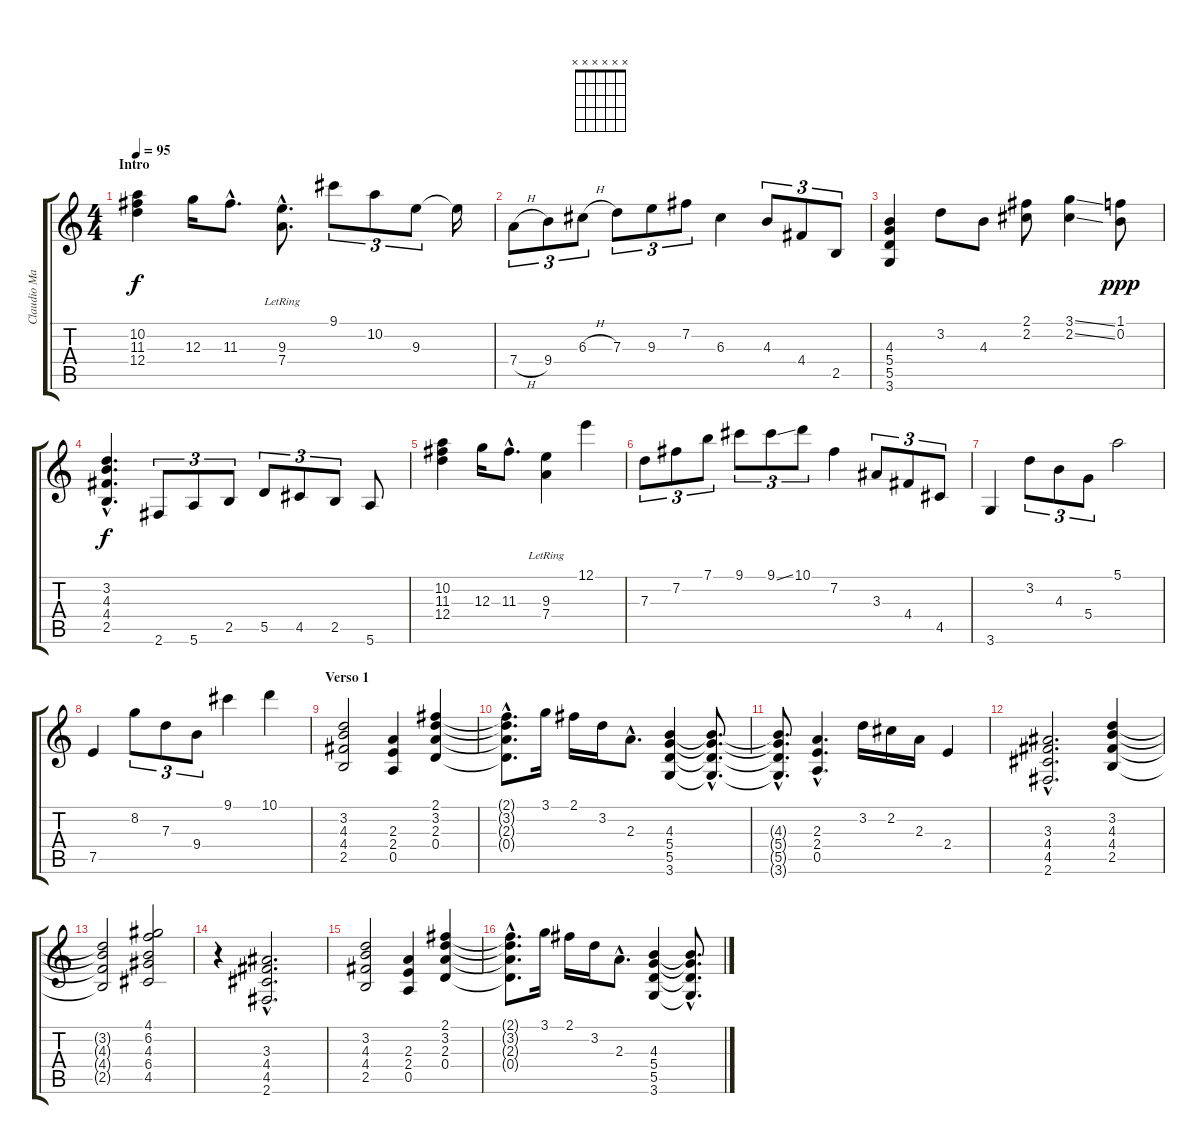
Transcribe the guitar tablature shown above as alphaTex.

\track ("Claudio Marciello (Gtr 1)" "Claudio Ma") {instrument electricguitarclean}
\staff {score tabs}
\tuning (E4 B3 G3 D3 A2 E2) {hide}
\chord ("" x x x x x x) {firstfret 0}
\ts (4 4)
\section ("" "Intro")
\tempo 95
\clef g2
\ks c
(10.2 11.3 12.4).4{ch "" dy f instrument electricguitarclean} 12.3.16 11.3{hac}.8{d} (9.3{hac lr} 7.4{hac lr}).8{d} 9.1.8{tu (3 2)} 10.2.8{tu (3 2)} 9.3.8{tu (3 2)} 9.3{t}.16 |
7.4{h}.8{tu (3 2)} 9.4.8{tu (3 2)} 6.3{h}.8{tu (3 2)} 7.3.8{tu (3 2)} 9.3.8{tu (3 2)} 7.2.8{tu (3 2)} 6.3.4 4.3.8{tu (3 2)} 4.4.8{tu (3 2)} 2.5.8{tu (3 2)} |
(4.3 5.4 5.5 3.6).4 3.2.8 4.3.8 (2.1 2.2).8 (3.1{ss} 2.2{ss}).4 (1.1 0.2).8{dy ppp} |
(3.2{hac} 4.3{hac} 4.4{hac} 2.5{hac}).4{d dy f} 2.6.8{tu (3 2)} 5.6.8{tu (3 2)} 2.5.8{tu (3 2)} 5.5.8{tu (3 2)} 4.5.8{tu (3 2)} 2.5.8{tu (3 2)} 5.6.8 |
(10.2 11.3 12.4).4 12.3.16 11.3{hac}.8{d} (9.3{lr} 7.4{lr}).4 12.1.4 |
7.3.8{tu (3 2)} 7.2.8{tu (3 2)} 7.1.8{tu (3 2)} 9.1.8{tu (3 2)} 9.1{ss}.8{tu (3 2)} 10.1.8{tu (3 2)} 7.2.4 3.3.8{tu (3 2)} 4.4.8{tu (3 2)} 4.5.8{tu (3 2)} |
3.6.4 3.2.8{tu (3 2)} 4.3.8{tu (3 2)} 5.4.8{tu (3 2)} 5.1.2 |
7.5.4 8.2.8{tu (3 2)} 7.3.8{tu (3 2)} 9.4.8{tu (3 2)} 9.1.4 10.1.4 |
\section ("" "Verso 1")
(3.2 4.3 4.4 2.5).2 (2.3 2.4 0.5).4 (2.1 3.2 2.3 0.4).4 |
(2.1{hac t} 3.2{hac t} 2.3{hac t} 0.4{hac t}).8{d} 3.1.16 2.1.16 3.2.16 2.3{hac}.8{d} (4.3 5.4 5.5 3.6).4 (4.3{hac t} 5.4{hac t} 5.5{hac t} 3.6{hac t}).8{d} |
(4.3{hac t} 5.4{hac t} 5.5{hac t} 3.6{hac t}).8{d} (2.3{hac} 2.4{hac} 0.5{hac}).4{d} 3.2.16 2.2.16 2.3.16 2.4.4 |
(3.3{hac} 4.4{hac} 4.5{hac} 2.6{hac}).2{d} (3.2 4.3 4.4 2.5).4 |
(3.2{t} 4.3{t} 4.4{t} 2.5{t}).2 (4.1 6.2 4.3 6.4 4.5).2 |
r.4 (3.3{hac} 4.4{hac} 4.5{hac} 2.6{hac}).2{d} |
(3.2 4.3 4.4 2.5).2 (2.3 2.4 0.5).4 (2.1 3.2 2.3 0.4).4 |
(2.1{hac t} 3.2{hac t} 2.3{hac t} 0.4{hac t}).8{d} 3.1.16 2.1.16 3.2.16 2.3{hac}.8{d} (4.3 5.4 5.5 3.6).4 (4.3{hac t} 5.4{hac t} 5.5{hac t} 3.6{hac t}).8{d}
